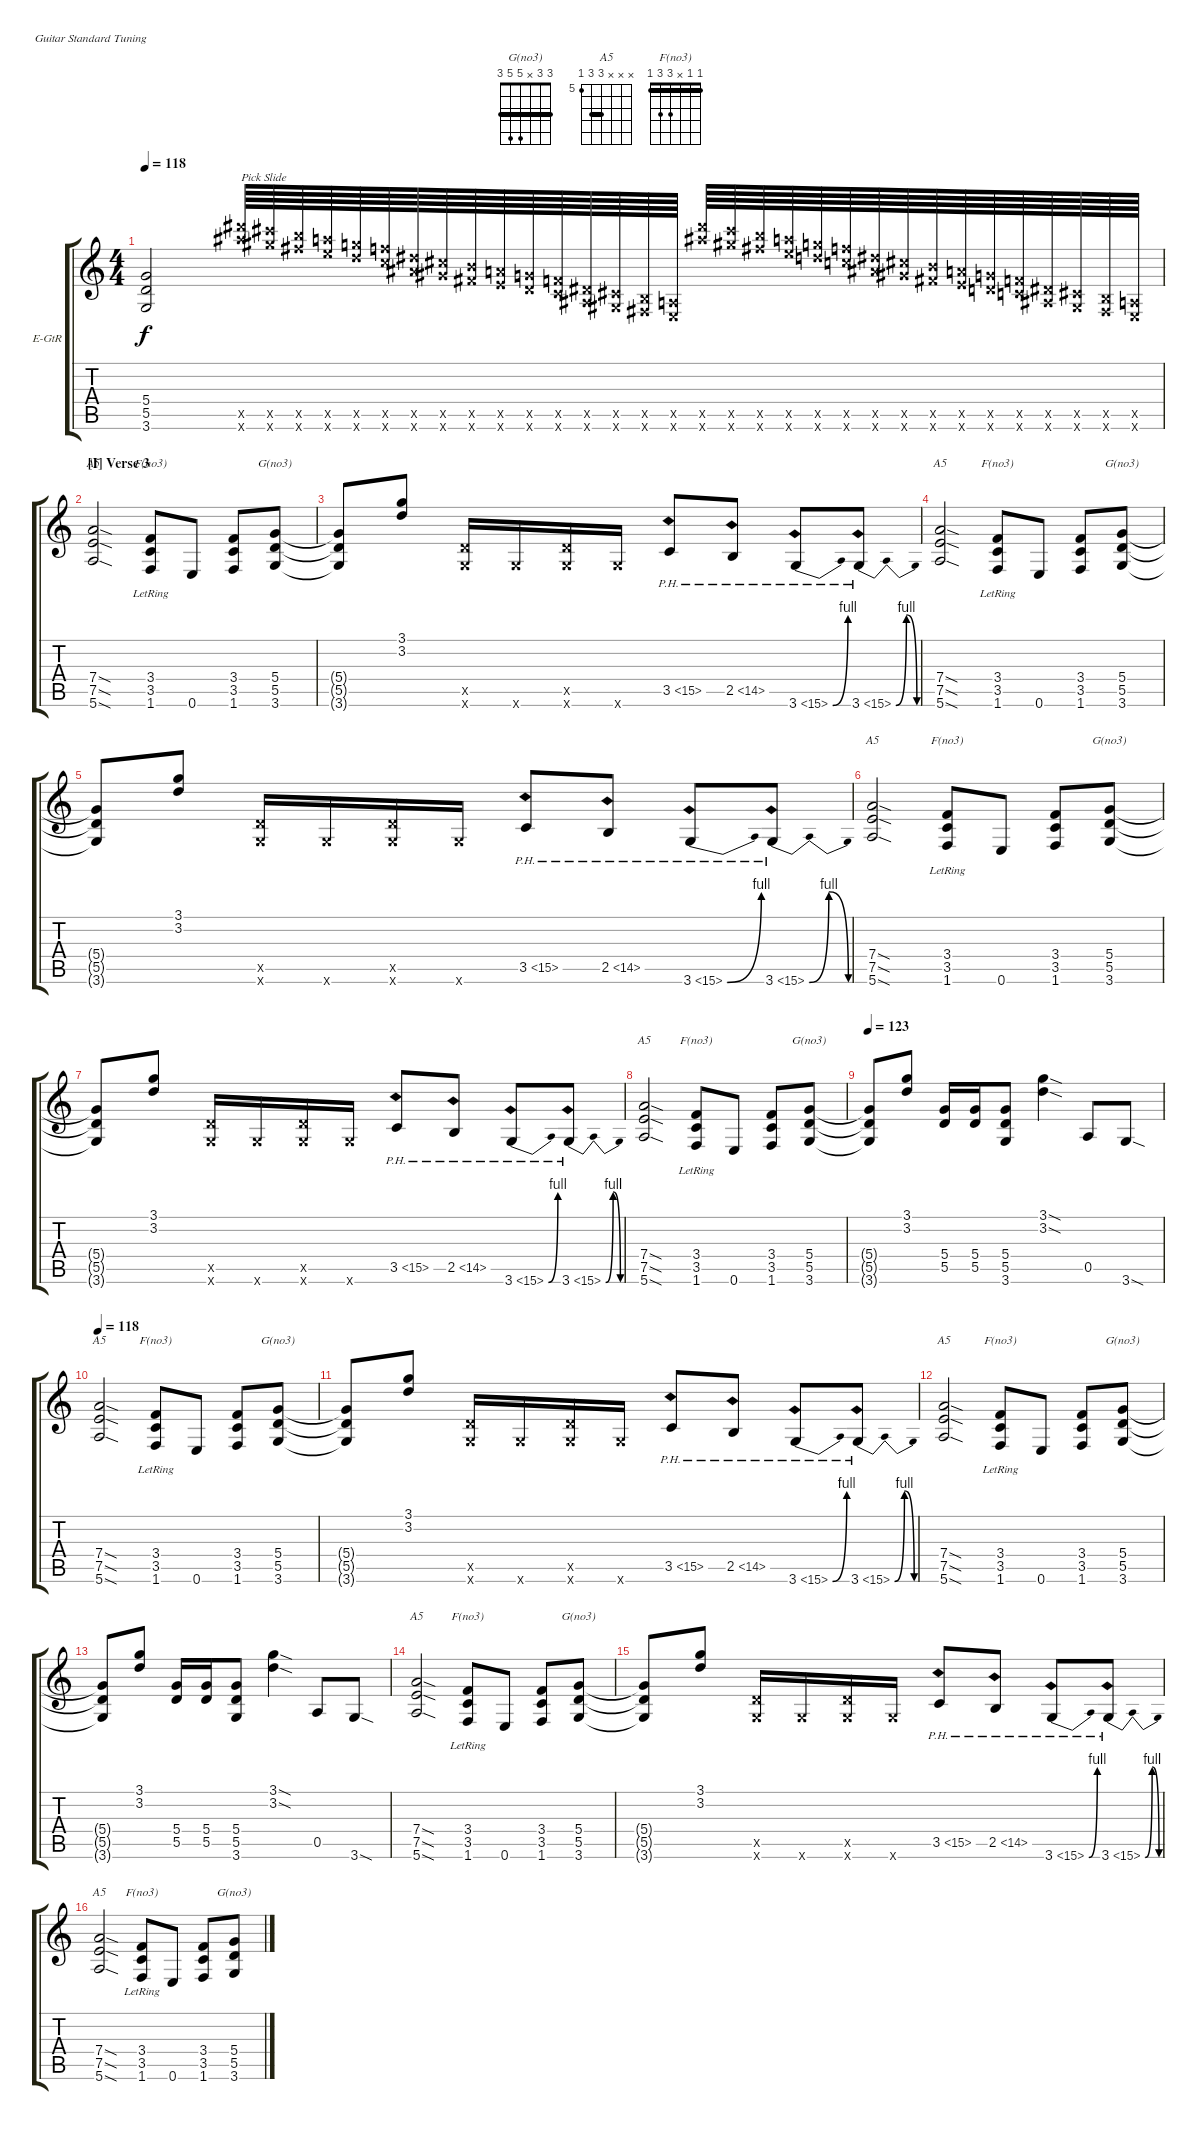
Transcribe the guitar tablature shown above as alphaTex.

\bracketExtendMode groupsimilarinstruments
\firstSystemTrackNameOrientation horizontal
\otherSystemsTrackNameOrientation horizontal
\track ("Vivian Campbell R" "E-GtR") {instrument distortionguitar}
\staff {score tabs}
\tuning (E4 B3 G3 D3 A2 E2)
\chord ("G(no3)" 3 3 x 5 5 3) {barre (3 3)}
\chord ("A5" x x x 7 7 5) {firstfret 5 barre 7}
\chord ("F(no3)" 1 1 x 3 3 1) {barre (1 1)}
\ts (4 4)
\tempo 118
\clef g2
\scale
0.257715
\ks c
(5.4{t} 5.5{t} 3.6{t}).2{dy f} (30.6{x} 30.5{x}).64{txt "Pick Slide"} (28.6{x} 28.5{x}).64 (26.6{x} 26.5{x}).64 (24.6{x} 24.5{x}).64 (22.6{x} 22.5{x}).64 (20.5{x} 20.6{x}).64 (18.5{x} 18.6{x}).64 (16.6{x} 16.5{x}).64 (14.6{x} 14.5{x}).64 (12.6{x} 12.5{x}).64 (10.6{x} 10.5{x}).64 (8.6{x} 8.5{x}).64 (6.6{x} 6.5{x}).64 (4.6{x} 4.5{x}).64 (2.6{x} 2.5{x}).64 (0.6{x} 0.5{x}).64 (30.6{x} 30.5{x}).64 (28.6{x} 28.5{x}).64 (26.6{x} 26.5{x}).64 (24.6{x} 24.5{x}).64 (22.6{x} 22.5{x}).64 (20.5{x} 20.6{x}).64 (18.5{x} 18.6{x}).64 (16.6{x} 16.5{x}).64 (14.6{x} 14.5{x}).64 (12.6{x} 12.5{x}).64 (10.6{x} 10.5{x}).64 (8.6{x} 8.5{x}).64 (6.6{x} 6.5{x}).64 (4.6{x} 4.5{x}).64 (2.6{x} 2.5{x}).64 (0.6{x} 0.5{x}).64 |
\section ("I" "Verse 3")
(7.4{sod} 7.5{sod} 5.6{sod}).2{ch "A5"} (3.4{lr} 3.5{lr} 1.6).8{ch "F(no3)"} 0.6.8 (3.4 3.5 1.6).8 (5.4 5.5 3.6).8{ch "G(no3)"} |
(5.4{t} 5.5{t} 3.6{t}).8 (3.1 3.2).8 (3.6{x} 5.5{x}).16 3.6{x}.16 (3.6{x} 5.5{x}).16 3.6{x}.16 3.5{ph 12}.8 2.5{ph 12}.8 3.6{be (bend 0 0 10.2 4) ph 12}.8 3.6{be (bendrelease 0 0 5.3999999999999995 4 17.4 4 25.2 0) ph 12}.8 |
(7.4{sod} 7.5{sod} 5.6{sod}).2{ch "A5"} (3.4{lr} 3.5{lr} 1.6).8{ch "F(no3)"} 0.6.8 (3.4 3.5 1.6).8 (5.4 5.5 3.6).8{ch "G(no3)"} |
(5.4{t} 5.5{t} 3.6{t}).8 (3.1 3.2).8 (3.6{x} 5.5{x}).16 3.6{x}.16 (3.6{x} 5.5{x}).16 3.6{x}.16 3.5{ph 12}.8 2.5{ph 12}.8 3.6{be (bend 0 0 10.2 4) ph 12}.8 3.6{be (bendrelease 0 0 5.3999999999999995 4 17.4 4 25.2 0) ph 12}.8 |
(7.4{sod} 7.5{sod} 5.6{sod}).2{ch "A5"} (3.4{lr} 3.5{lr} 1.6).8{ch "F(no3)"} 0.6.8 (3.4 3.5 1.6).8 (5.4 5.5 3.6).8{ch "G(no3)"} |
(5.4{t} 5.5{t} 3.6{t}).8 (3.1 3.2).8 (3.6{x} 5.5{x}).16 3.6{x}.16 (3.6{x} 5.5{x}).16 3.6{x}.16 3.5{ph 12}.8 2.5{ph 12}.8 3.6{be (bend 0 0 10.2 4) ph 12}.8 3.6{be (bendrelease 0 0 5.3999999999999995 4 17.4 4 25.2 0) ph 12}.8 |
(7.4{sod} 7.5{sod} 5.6{sod}).2{ch "A5"} (3.4{lr} 3.5{lr} 1.6).8{ch "F(no3)"} 0.6.8 (3.4 3.5 1.6).8 (5.4 5.5 3.6).8{ch "G(no3)"} |
\tempo 123
(5.4{t} 5.5{t} 3.6{t}).8 (3.1 3.2).8 (5.5 5.4).16 (5.5 5.4).16 (3.6 5.5 5.4).8 (3.2{sod} 3.1{sod}).4 0.5.8 3.6{sod}.8 |
\tempo 118
(7.4{sod} 7.5{sod} 5.6{sod}).2{ch "A5"} (3.4{lr} 3.5{lr} 1.6).8{ch "F(no3)"} 0.6.8 (3.4 3.5 1.6).8 (5.4 5.5 3.6).8{ch "G(no3)"} |
(5.4{t} 5.5{t} 3.6{t}).8 (3.1 3.2).8 (3.6{x} 5.5{x}).16 3.6{x}.16 (3.6{x} 5.5{x}).16 3.6{x}.16 3.5{ph 12}.8 2.5{ph 12}.8 3.6{be (bend 0 0 10.2 4) ph 12}.8 3.6{be (bendrelease 0 0 5.3999999999999995 4 17.4 4 25.2 0) ph 12}.8 |
(7.4{sod} 7.5{sod} 5.6{sod}).2{ch "A5"} (3.4{lr} 3.5{lr} 1.6).8{ch "F(no3)"} 0.6.8 (3.4 3.5 1.6).8 (5.4 5.5 3.6).8{ch "G(no3)"} |
(5.4{t} 5.5{t} 3.6{t}).8 (3.1 3.2).8 (5.5 5.4).16 (5.5 5.4).16 (3.6 5.5 5.4).8 (3.2{sod} 3.1{sod}).4 0.5.8 3.6{sod}.8 |
(7.4{sod} 7.5{sod} 5.6{sod}).2{ch "A5"} (3.4{lr} 3.5{lr} 1.6).8{ch "F(no3)"} 0.6.8 (3.4 3.5 1.6).8 (5.4 5.5 3.6).8{ch "G(no3)"} |
(5.4{t} 5.5{t} 3.6{t}).8 (3.1 3.2).8 (3.6{x} 5.5{x}).16 3.6{x}.16 (3.6{x} 5.5{x}).16 3.6{x}.16 3.5{ph 12}.8 2.5{ph 12}.8 3.6{be (bend 0 0 10.2 4) ph 12}.8 3.6{be (bendrelease 0 0 5.3999999999999995 4 17.4 4 25.2 0) ph 12}.8 |
(7.4{sod} 7.5{sod} 5.6{sod}).2{ch "A5"} (3.4{lr} 3.5{lr} 1.6).8{ch "F(no3)"} 0.6.8 (3.4 3.5 1.6).8 (5.4 5.5 3.6).8{ch "G(no3)"}
